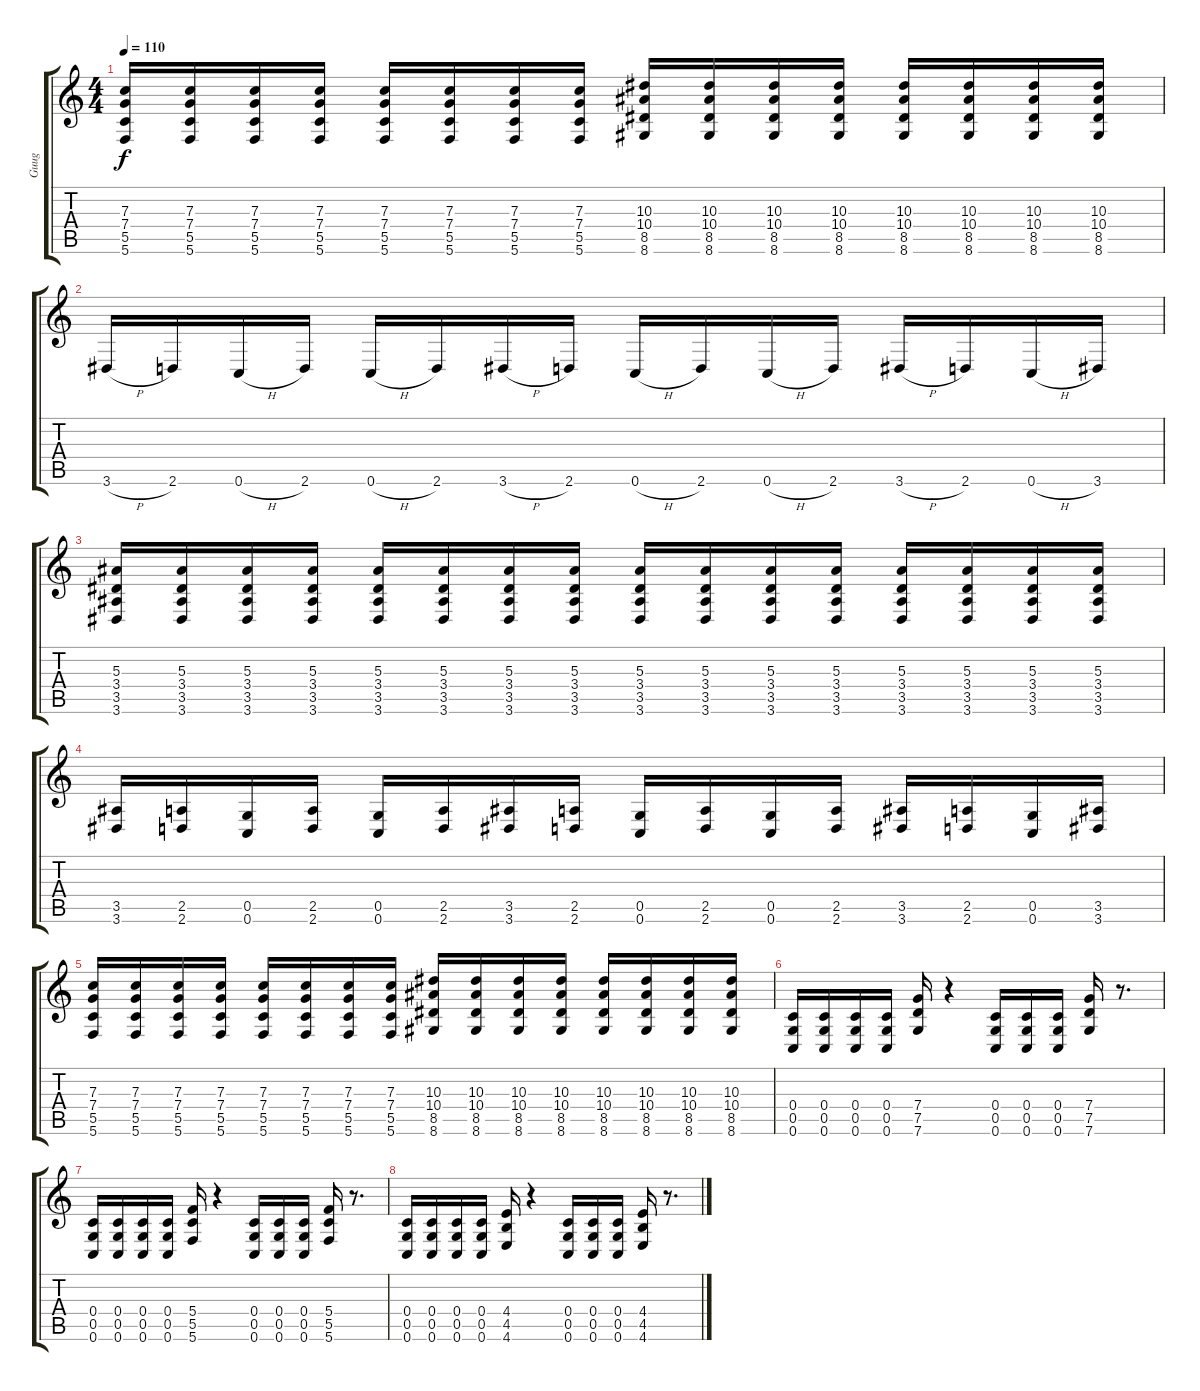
\track ("Guug" "Guug") {instrument overdrivenguitar}
\staff {score tabs}
\tuning (D4 A3 F3 C3 G2 C2) {hide}
\ts (4 4)
\tempo 110
\clef g2
\ks c
(7.3 7.4 5.5 5.6).16{dy f} (7.3 7.4 5.5 5.6).16 (7.3 7.4 5.5 5.6).16 (7.3 7.4 5.5 5.6).16 (7.3 7.4 5.5 5.6).16 (7.3 7.4 5.5 5.6).16 (7.3 7.4 5.5 5.6).16 (7.3 7.4 5.5 5.6).16 (10.3 10.4 8.5 8.6).16 (10.3 10.4 8.5 8.6).16 (10.3 10.4 8.5 8.6).16 (10.3 10.4 8.5 8.6).16 (10.3 10.4 8.5 8.6).16 (10.3 10.4 8.5 8.6).16 (10.3 10.4 8.5 8.6).16 (10.3 10.4 8.5 8.6).16 |
3.6{h}.16 2.6.16 0.6{h}.16 2.6.16 0.6{h}.16 2.6.16 3.6{h}.16 2.6.16 0.6{h}.16 2.6.16 0.6{h}.16 2.6.16 3.6{h}.16 2.6.16 0.6{h}.16 3.6.16 |
(5.3 3.4 3.5 3.6).16 (5.3 3.4 3.5 3.6).16 (5.3 3.4 3.5 3.6).16 (5.3 3.4 3.5 3.6).16 (5.3 3.4 3.5 3.6).16 (5.3 3.4 3.5 3.6).16 (5.3 3.4 3.5 3.6).16 (5.3 3.4 3.5 3.6).16 (5.3 3.4 3.5 3.6).16 (5.3 3.4 3.5 3.6).16 (5.3 3.4 3.5 3.6).16 (5.3 3.4 3.5 3.6).16 (5.3 3.4 3.5 3.6).16 (5.3 3.4 3.5 3.6).16 (5.3 3.4 3.5 3.6).16 (5.3 3.4 3.5 3.6).16 |
(3.5 3.6).16 (2.5 2.6).16 (0.5 0.6).16 (2.5 2.6).16 (0.5 0.6).16 (2.5 2.6).16 (3.5 3.6).16 (2.5 2.6).16 (0.5 0.6).16 (2.5 2.6).16 (0.5 0.6).16 (2.5 2.6).16 (3.5 3.6).16 (2.5 2.6).16 (0.5 0.6).16 (3.5 3.6).16 |
(7.3 7.4 5.5 5.6).16 (7.3 7.4 5.5 5.6).16 (7.3 7.4 5.5 5.6).16 (7.3 7.4 5.5 5.6).16 (7.3 7.4 5.5 5.6).16 (7.3 7.4 5.5 5.6).16 (7.3 7.4 5.5 5.6).16 (7.3 7.4 5.5 5.6).16 (10.3 10.4 8.5 8.6).16 (10.3 10.4 8.5 8.6).16 (10.3 10.4 8.5 8.6).16 (10.3 10.4 8.5 8.6).16 (10.3 10.4 8.5 8.6).16 (10.3 10.4 8.5 8.6).16 (10.3 10.4 8.5 8.6).16 (10.3 10.4 8.5 8.6).16 |
(0.4 0.5 0.6).16{instrument overdrivenguitar} (0.4 0.5 0.6).16 (0.4 0.5 0.6).16 (0.4 0.5 0.6).16 (7.4 7.5 7.6).16 r.4 (0.4 0.5 0.6).16 (0.4 0.5 0.6).16 (0.4 0.5 0.6).16 (7.4 7.5 7.6).16 r.8{d} |
(0.4 0.5 0.6).16 (0.4 0.5 0.6).16 (0.4 0.5 0.6).16 (0.4 0.5 0.6).16 (5.4 5.5 5.6).16 r.4 (0.4 0.5 0.6).16 (0.4 0.5 0.6).16 (0.4 0.5 0.6).16 (5.4 5.5 5.6).16 r.8{d} |
(0.4 0.5 0.6).16 (0.4 0.5 0.6).16 (0.4 0.5 0.6).16 (0.4 0.5 0.6).16 (4.4 4.5 4.6).16 r.4 (0.4 0.5 0.6).16 (0.4 0.5 0.6).16 (0.4 0.5 0.6).16 (4.4 4.5 4.6).16 r.8{d}
